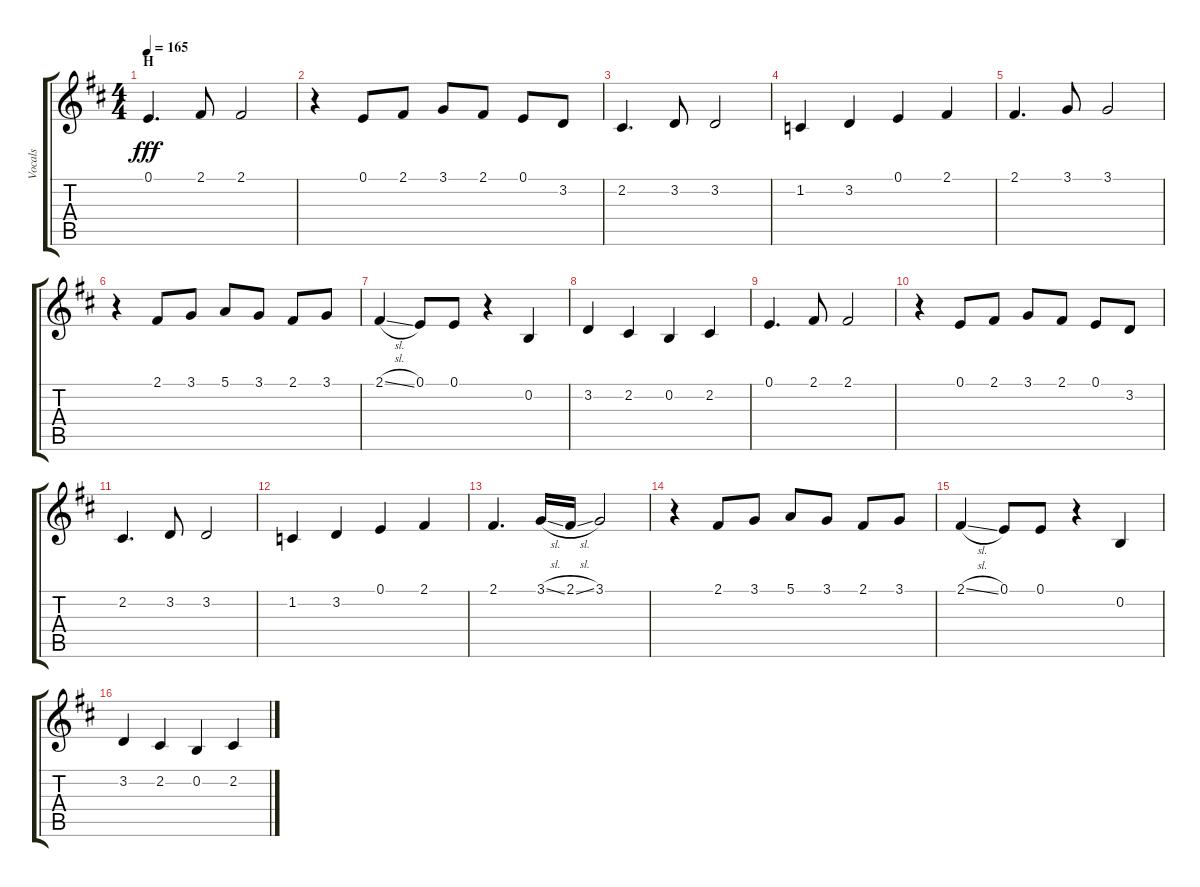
\track ("Vocals" "Vocals") {instrument voiceoohs}
\staff {score tabs}
\tuning (E4 B3 G3 D3 A2 E2) {hide}
\ts (4 4)
\section ("" "H")
\tempo 165
\clef g2
\ks d
0.1.4{d dy fff} 2.1.8 2.1.2 |
r.4 0.1.8 2.1.8 3.1.8 2.1.8 0.1.8 3.2.8 |
2.2.4{d} 3.2.8 3.2.2 |
1.2.4 3.2.4 0.1.4 2.1.4 |
2.1.4{d} 3.1.8 3.1.2 |
r.4 2.1.8 3.1.8 5.1.8 3.1.8 2.1.8 3.1.8 |
2.1{sl}.4 0.1.8 0.1.8 r.4 0.2.4 |
3.2.4 2.2.4 0.2.4 2.2.4 |
0.1.4{d} 2.1.8 2.1.2 |
r.4 0.1.8 2.1.8 3.1.8 2.1.8 0.1.8 3.2.8 |
2.2.4{d} 3.2.8 3.2.2 |
1.2.4 3.2.4 0.1.4 2.1.4 |
2.1.4{d} 3.1{sl}.16 2.1{sl}.16 3.1.2 |
r.4 2.1.8 3.1.8 5.1.8 3.1.8 2.1.8 3.1.8 |
2.1{sl}.4 0.1.8 0.1.8 r.4 0.2.4 |
3.2.4 2.2.4 0.2.4 2.2.4
